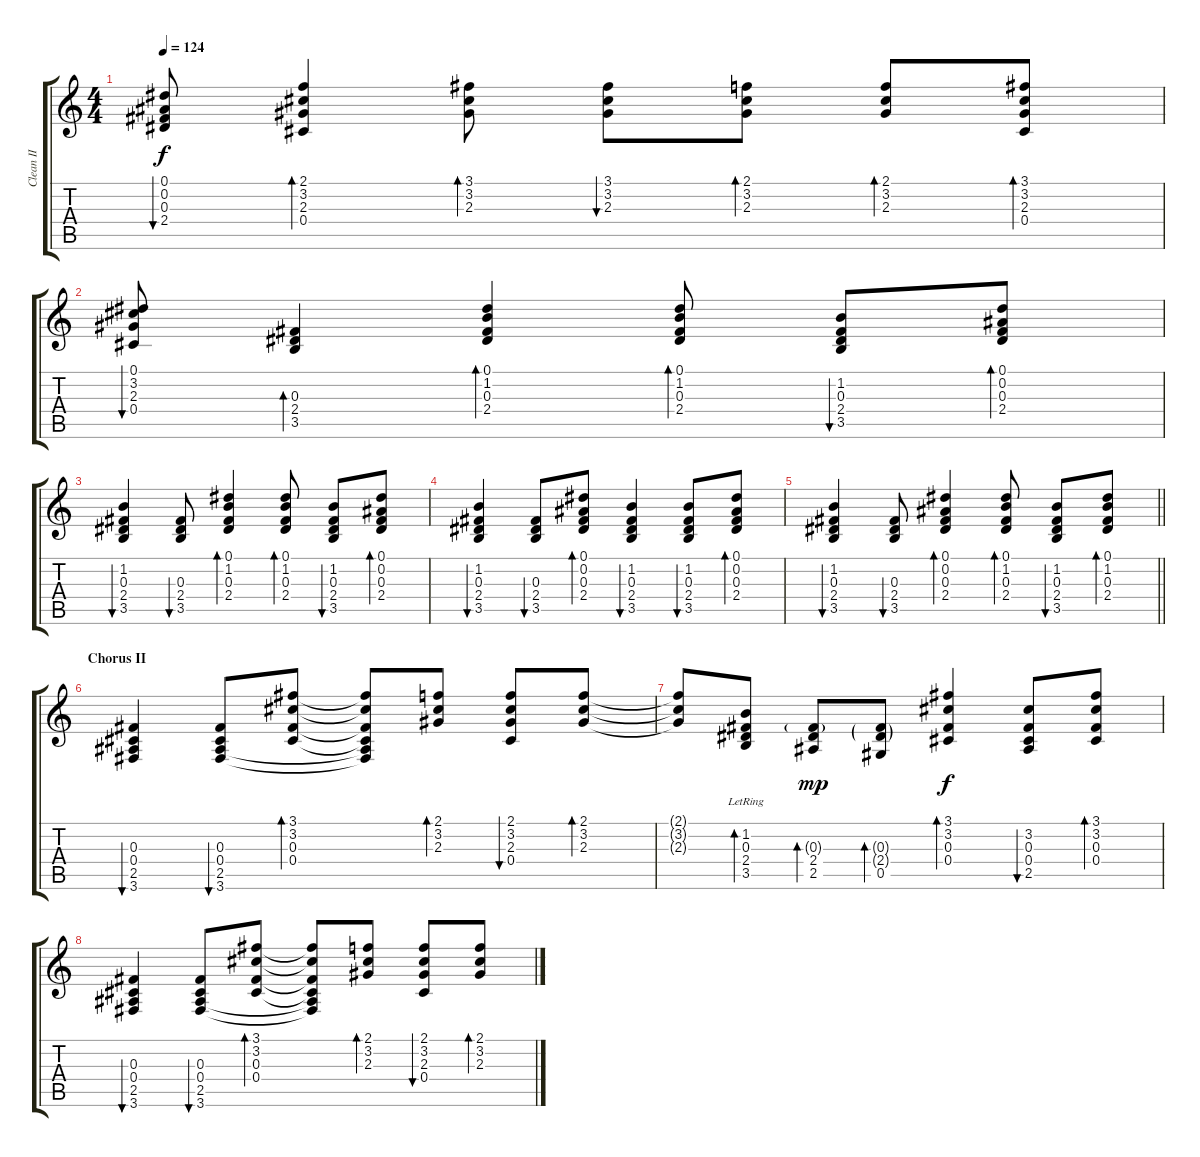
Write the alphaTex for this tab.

\track ("Clean II" "Clean II") {instrument electricguitarclean}
\staff {score tabs}
\tuning (Eb4 Bb3 Gb3 Db3 Ab2 Eb2) {hide}
\ts (4 4)
\tempo 124
\clef g2
\ks c
(0.1 0.2 0.3 2.4).8{bu 60 dy f} (2.1 3.2 2.3 0.4).4{bd 60} (3.1 3.2 2.3).8{bd 60} (3.1 3.2 2.3).8{bu 60} (2.1 3.2 2.3).8{bd 60} (2.1 3.2 2.3).8{bd 60} (3.1 3.2 2.3 0.4).8{bd 60} |
(0.1 3.2 2.3 0.4).8{bu 60} (0.3 2.4 3.5).4{bd 60} (0.1 1.2 0.3 2.4).4{bd 60} (0.1 1.2 0.3 2.4).8{bd 60} (1.2 0.3 2.4 3.5).8{bu 60} (0.1 0.2 0.3 2.4).8{bd 60} |
(1.2 0.3 2.4 3.5).4{bu 60} (0.3 2.4 3.5).8{bu 60} (0.1 1.2 0.3 2.4).4{bd 60} (0.1 1.2 0.3 2.4).8{bd 60} (1.2 0.3 2.4 3.5).8{bu 60} (0.1 0.2 0.3 2.4).8{bd 60} |
(1.2 0.3 2.4 3.5).4{bu 60} (0.3 2.4 3.5).8{bu 60} (0.1 0.2 0.3 2.4).8{bd 60} (1.2 0.3 2.4 3.5).4{bu 60} (1.2 0.3 2.4 3.5).8{bu 60} (0.1 0.2 0.3 2.4).8{bd 60} |
\barLineRight lightlight
(1.2 0.3 2.4 3.5).4{bu 60} (0.3 2.4 3.5).8{bu 60} (0.1 0.2 0.3 2.4).4{bd 60} (0.1 1.2 0.3 2.4).8{bd 60} (1.2 0.3 2.4 3.5).8{bu 60} (0.1 1.2 0.3 2.4).8{bd 60} |
\section ("" "Chorus II")
(0.3 0.4 2.5 3.6).4{bu 60} (0.3 0.4 2.5 3.6).8{bu 60} (3.1 3.2 0.3 0.4).8{bd 60} (3.1{t} 3.2{t} 0.3{t} 0.4{t} 2.5{t} 3.6{t}).8 (2.1 3.2 2.3).8{bd 60} (2.1 3.2 2.3 0.4).8{bu 60} (2.1 3.2 2.3).8{bd 60} |
(2.1{t} 3.2{t} 2.3{t}).8 (1.2{lr} 0.3 2.4 3.5).8{bd 60} (0.3{g} 2.4 2.5).8{bd 60 dy mp} (0.3{g} 2.4{g} 0.5).8{bd 60} (3.1 3.2 0.3 0.4).4{bd 60 dy f} (3.2 0.3 0.4 2.5).8{bu 60} (3.1 3.2 0.3 0.4).8{bd 60} |
(0.3 0.4 2.5 3.6).4{bu 60} (0.3 0.4 2.5 3.6).8{bu 60} (3.1 3.2 0.3 0.4).8{bd 60} (3.1{t} 3.2{t} 0.3{t} 0.4{t} 2.5{t} 3.6{t}).8 (2.1 3.2 2.3).8{bd 60} (2.1 3.2 2.3 0.4).8{bu 60} (2.1 3.2 2.3).8{bd 60}
